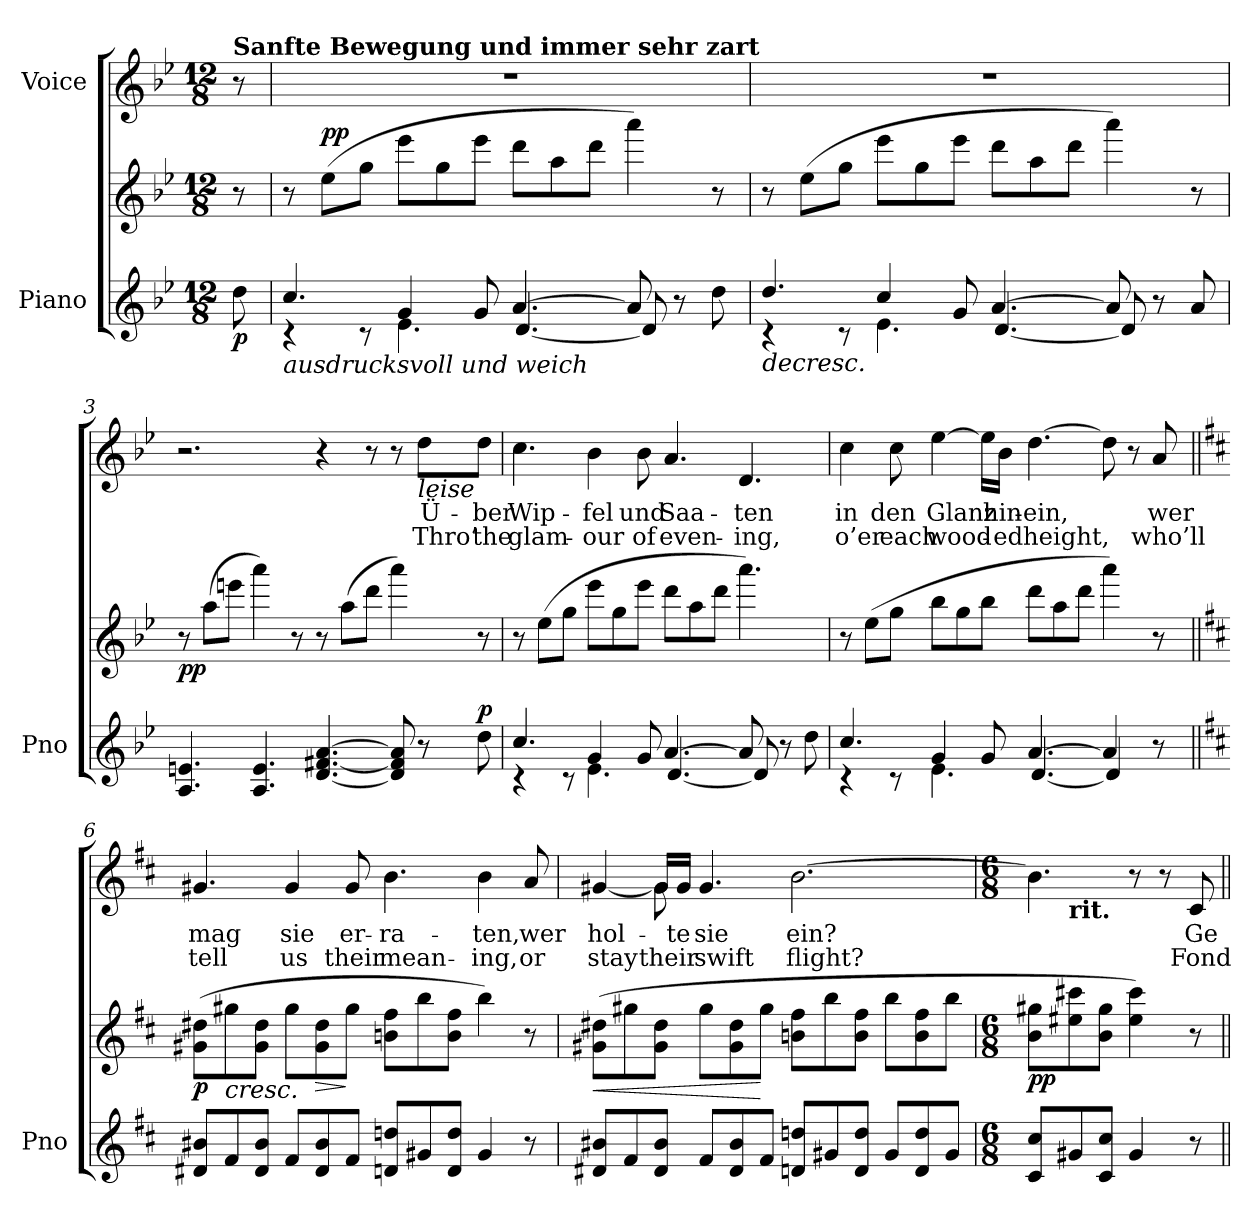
**kern	**kern	**dynam	**kern	**text	**text
*part2	*part2	*part2	*part1	*part1	*part1
*staff3	*staff2	*staff2/3	*staff1	*staff1	*staff1
*I"Piano	*	*	*I"Voice	*	*
*I'Pno	*	*	*	*	*
*clefG2	*clefG2	*	*clefG2	*	*
*k[b-e-]	*k[b-e-]	*	*k[b-e-]	*	*
*M12/8	*M12/8	*	*M12/8	*	*
=	=	=	=	=	=
!	!	!	!LO:TX:a:B:t=Sanfte Bewegung und immer sehr zart	!	!
!	!	!LO:DY:b=2	!	!	!
8dd\	8r	p	8r	.	.
=1	=1	=1	=1	=1	=1
*^	*	*	*	*	*
!LO:TX:b:i:t=ausdrucksvoll und weich	!	!	!	!	!	!
4.cc/	4r	8r	.	1.r	.	.
!	!	!	!LO:DY:a	!	!	!
.	.	(8ee-\L	pp	.	.	.
.	8r	8gg\J	.	.	.	.
4g/	4.e-\	8eee-\L	.	.	.	.
.	.	8gg\	.	.	.	.
8g/	.	8eee-\J	.	.	.	.
[4.a/	[<4.d/	8ddd\L	.	.	.	.
.	.	8aa\	.	.	.	.
.	.	8ddd\J	.	.	.	.
8a/]	8d/]	4aaa\)	.	.	.	.
8r	8ryy	.	.	.	.	.
8dd\	8ryy	8r	.	.	.	.
!!LO:LB:g=z
=2	=2	=2	=2	=2	=2	=2
!	!	!	!LO:HP:b=2	!	!	!
4.dd/	4r	8r	>	1.r	.	.
.	.	(8ee-\L	.	.	.	.
.	8r	8gg\J	.	.	.	.
4cc/	4.e-\	8eee-\L	.	.	.	.
.	.	8gg\	.	.	.	.
8g/	.	8eee-\J	.	.	.	.
[4.a/	[<4.d/	8ddd\L	.	.	.	.
.	.	8aa\	.	.	.	.
.	.	8ddd\J	.	.	.	.
8a/]	8d/]	4aaa\)	.	.	.	.
8r	8ryy	.	.	.	.	.
8a/	8ryy	8r	.	.	.	.
!!LO:LB:g=z
=3	=3	=3	=3	=3	=3	=3
!	!	!	!LO:DY:b	!	!	!
*v	*v	*	*	*	*	*
4.A/ 4.en/	8r	pp	2.r	.	.
.	(8aa\L	.	.	.	.
.	8eeen\J	.	.	.	.
4.A/ 4.e/	4aaa\)	.	.	.	.
.	8r	.	.	.	.
[4.d/ [4.f#X/ [4.a/	8r	.	4r	.	.
.	(8aa\L	.	.	.	.
.	8ddd\J	.	8r	.	.
8d/] 8f#/] 8a/]	4aaa\)	.	8r	.	.
!	!	!	!LO:TX:b:i:t=leise	!	!
!	!	!	!	!LO:LY:b	!LO:LY:b
8r	.	.	8dd\L	Ü-	Thro’
!	!	!LO:DY:a=2	!	!LO:LY:b	!LO:LY:b
8dd\	8r	p	8dd\J	-ber	the
=4	=4	=4	=4	=4	=4
*^	*	*	*	*	*
!	!	!	!	!	!LO:LY:b	!LO:LY:b
4.cc/	4r	8r	.	4.cc\	Wip-	glam-
.	.	(8ee-\L	.	.	.	.
.	8r	8gg\J	.	.	.	.
!	!	!	!	!	!LO:LY:b	!LO:LY:b
4g/	4.e-\	8eee-\L	.	4b-\	-fel	-our
.	.	8gg\	.	.	.	.
!	!	!	!	!	!LO:LY:b	!LO:LY:b
8g/	.	8eee-\J	.	8b-\	und	of
!	!	!	!	!	!LO:LY:b	!LO:LY:b
[4.a/	[<4.d/	8ddd\L	.	4.a/	Saa-	even-
.	.	8aa\	.	.	.	.
.	.	8ddd\J	.	.	.	.
!	!	!	!	!	!LO:LY:b	!LO:LY:b
8a/]	8d/]	4.aaa\)	.	4.d/	-ten	-ing,
8r	8ryy	.	.	.	.	.
8dd\	8ryy	.	.	.	.	.
!!LO:PB:g=z
=5	=5	=5	=5	=5	=5	=5
!	!	!	!	!	!LO:LY:b	!LO:LY:b
4.cc/	4r	8r	.	4cc\	in	o’er
.	.	(8ee-\L	.	.	.	.
!	!	!	!	!	!LO:LY:b	!LO:LY:b
.	8r	8gg\J	.	8cc\	den	each
!	!	!	!	!	!LO:LY:b	!LO:LY:b
4g/	4.e-\	8bb-\L	.	[4ee-\	Glanz	wood-
.	.	8gg\	.	.	.	.
8g/	.	8bb-\J	.	16ee-\LL]	.	.
!	!	!	!	!	!LO:LY:b	!LO:LY:b
.	.	.	.	16b-\JJ	hin-	-ed
!	!	!	!	!	!LO:LY:b	!LO:LY:b
[4.a/	[<4.d/	8ddd\L	.	[4.dd\	-ein,	height,
.	.	8aa\	.	.	.	.
.	.	8ddd\J	.	.	.	.
4a/]	4d/]	4aaa\)	.	8dd\]	.	.
.	.	.	.	8r	.	.
!	!	!	!	!	!LO:LY:b	!LO:LY:b
8r	8ryy	8r	.	8a/	wer	who’ll
*v	*v	*	*	*	*	*
!!LO:LB:g=z
=6||	=6||	=6||	=6||	=6||	=6||
*k[f#c#]	*k[f#c#]	*	*k[f#c#]	*	*
*^	*	*	*	*	*
!	!	!	!LO:DY:b	!	!LO:LY:b	!LO:LY:b
*v	*v	*	*	*	*	*
8d#X/ 8b#X/L	(8g#X\ 8dd#X\L	p	4.g#X/	mag	tell
!	!	!LO:HP:b	!	!	!
8f#/	8gg#X\	<	.	.	.
8d#/ 8b#/J	8g#\ 8dd#\J	.	.	.	.
!	!	!	!	!LO:LY:b	!LO:LY:b
8f#/L	8gg#\L	.	4g#/	sie	us
!	!	!LO:HP:b	!	!	!
8d#/ 8b#/	8g#\ 8dd#\	>	.	.	.
!	!	!	!	!LO:LY:b	!LO:LY:b
8f#/J	8gg#\J	]	8g#/	er-	their
!	!	!	!	!LO:LY:b	!LO:LY:b
8dn/ 8ddn/L	8bn\ 8ff#\L	.	4.b\	-ra-	mean-
8g#X/	8bb\	.	.	.	.
8d/ 8dd/J	8b\ 8ff#\J	.	.	.	.
!	!	!	!	!LO:LY:b	!LO:LY:b
4g#/	4bb\)	.	4b\	-ten,	-ing,
!	!	!	!	!LO:LY:b	!LO:LY:b
8r	8r	.	8a/	wer	or
.	.	]	.	.	.
!!LO:LB:g=z
=7	=7	=7	=7	=7	=7
!	!	!LO:HP:b	!	!LO:LY:b	!LO:LY:b
*	*	*	*^	*	*
8d#X/ 8b#X/L	(8g#X\ 8dd#X\L	<	[4g#X/	4ryy	hol-	stay
8f#/	8gg#X\	.	.	.	.	.
!	!	!	!	!	!	!LO:LY:b
8d#/ 8b#/J	8g#\ 8dd#\J	.	16g#/LL]	8g#\	.	their
!	!	!	!	!	!LO:LY:b	!
.	.	.	16g#/JJ	.	-te	.
!	!	!	!	!	!LO:LY:b	!LO:LY:b
8f#/L	8gg#\L	.	4.g#/	4ryy	sie	swift
8d#/ 8b#/	8g#\ 8dd#\	.	.	.	.	.
8f#/J	8gg#\J	[	.	8ryy	.	.
!	!	!	!	!	!LO:LY:b	!LO:LY:b
8dn/ 8ddn/L	8bn\ 8ff#\L	.	[>2.b\	4ryy	ein?	flight?
8g#X/	8bb\	.	.	.	.	.
8d/ 8dd/J	8b\ 8ff#\J	.	.	8ryy	.	.
8g#/L	8bb\L	.	.	8ryy	.	.
8d/ 8dd/	8b\ 8ff#\	.	.	4ryy	.	.
8g#/J	8bb\J	[	.	.	.	.
=8	=8	=8	=8	=8	=8	=8
*M6/8	*M6/8	*	*M6/8	*	*	*
!	!	!LO:DY:b	!	!	!	!
8c#/ 8cc#/L	8b\ 8gg#X\L	pp	4.b\]	8ryy	.	.
!	!	!	!	!LO:TX:b:B:t=rit.	!	!
8g#X/	8ee#X\ 8ccc#X\	.	.	2ryy	.	.
8c#/ 8cc#/J	8b\ 8gg#\J	.	.	.	.	.
4g#/	4ee#\ 4ccc#\)	.	8r	.	.	.
.	.	.	8r	.	.	.
!	!	!	!	!	!LO:LY:b	!LO:LY:b
8r	8r	.	8c#/	8ryy	Ge-	Fond
*	*	*	*v	*v	*	*
=||	=||	=||	=||	=||	=||
*-	*-	*-	*-	*-	*-
